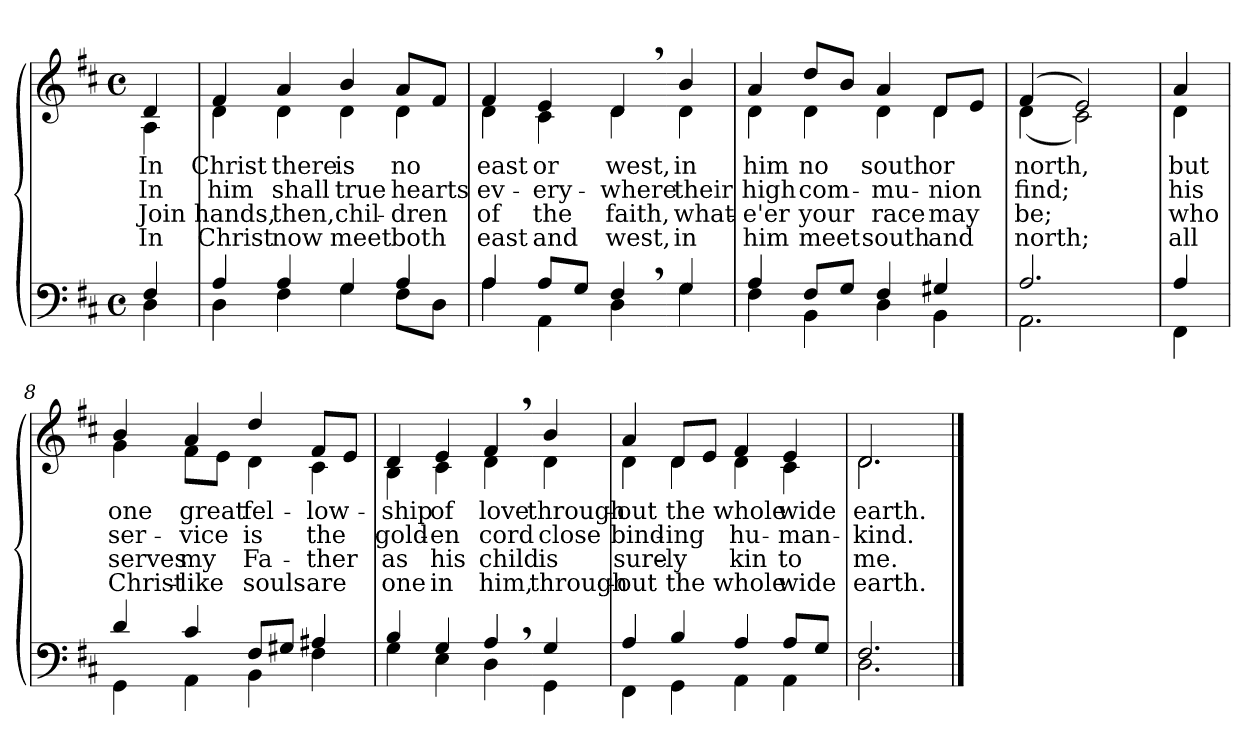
**kern	**kern	**text	**text	**text	**text
*part2	*part1	*part1	*part1	*part1	*part1
*staff2	*staff1	*staff1	*staff1	*staff1	*staff1
*clefF4	*clefG2	*	*	*	*
*k[f#c#]	*k[f#c#]	*	*	*	*
*M4/4	*M4/4	*	*	*	*
*met(c)	*met(c)	*	*	*	*
=1	=1	=1	=1	=1	=1
*^	*	*	*	*	*
!	!	!LO:TX:b:i:t=Verse	!	!	!	!
!	!	!	!LO:LY:b	!LO:LY:b	!LO:LY:b	!LO:LY:b
*	*	*^	*	*	*	*
4F#/	4D\	4d/	4A\	In	In	Join	In
=2	=2	=2	=2	=2	=2	=2	=2
!	!	!	!	!LO:LY:b	!LO:LY:b	!LO:LY:b	!LO:LY:b
4A/	4D\	4f#/	4d\	Christ	him	hands,	Christ
!	!	!	!	!LO:LY:b	!LO:LY:b	!LO:LY:b	!LO:LY:b
4A/	4F#\	4a/	4d\	there	shall	then,	now
!	!	!	!	!LO:LY:b	!LO:LY:b	!LO:LY:b	!LO:LY:b
4G/	4G\	4b/	4d\	is	true	chil-	meet
!	!	!	!	!LO:LY:b	!LO:LY:b	!LO:LY:b	!LO:LY:b
4A/	8F#\L	8a/L	4d\	no	hearts	-dren	both
.	8D\J	8f#/J	.	.	.	.	.
=3	=3	=3	=3	=3	=3	=3	=3
!	!	!	!	!LO:LY:b	!LO:LY:b	!LO:LY:b	!LO:LY:b
4A/	4A\	4f#/	4d\	east	ev-	of	east
!	!	!	!	!LO:LY:b	!LO:LY:b	!LO:LY:b	!LO:LY:b
8A/L	4AA\	4e/	4c#\	or	-ery-	the	and
8G/J	.	.	.	.	.	.	.
!	!	!	!	!LO:LY:b	!LO:LY:b	!LO:LY:b	!LO:LY:b
4F#,/	4D\	4d,/	4d\	west,	-where	faith,	west,
!!LO:LB:g=z	!!
=4-	=4-	=4-	=4-	=4-	=4-	=4-	=4-
!	!	!	!	!LO:LY:b	!LO:LY:b	!LO:LY:b	!LO:LY:b
4G/	4G\	4b/	4d\	in	their	what-	in
=5	=5	=5	=5	=5	=5	=5	=5
!	!	!	!	!LO:LY:b	!LO:LY:b	!LO:LY:b	!LO:LY:b
4A/	4F#\	4a/	4d\	him	high	-e'er	him
!	!	!	!	!LO:LY:b	!LO:LY:b	!LO:LY:b	!LO:LY:b
8F#/L	4BB\	8dd/L	4d\	no	com-	your	meet
8G/J	.	8b/J	.	.	.	.	.
!	!	!	!	!LO:LY:b	!LO:LY:b	!LO:LY:b	!LO:LY:b
4F#/	4D\	4a/	4d\	south	-mu-	race	south
!	!	!	!	!LO:LY:b	!LO:LY:b	!LO:LY:b	!LO:LY:b
4G#X/	4BB\	8d/L	4d\	or	-nion	may	and
.	.	8e/J	.	.	.	.	.
=6	=6	=6	=6	=6	=6	=6	=6
!	!	!	!	!LO:LY:b	!LO:LY:b	!LO:LY:b	!LO:LY:b
2.A/	2.AA\	(>4f#/	(<4d\	north,	find;	be;	north;
.	.	2e/)	2c#\)	.	.	.	.
!!LO:LB:g=z	!!
=7	=7	=7	=7	=7	=7	=7	=7
!	!	!	!	!LO:LY:b	!LO:LY:b	!LO:LY:b	!LO:LY:b
4A/	4FF#\	4a/	4d\	but	his	who	all
=8	=8	=8	=8	=8	=8	=8	=8
!	!	!	!	!LO:LY:b	!LO:LY:b	!LO:LY:b	!LO:LY:b
4d/	4GG\	4b/	4g\	one	ser-	serves	Christ-
!	!	!	!	!LO:LY:b	!LO:LY:b	!LO:LY:b	!LO:LY:b
4c#/	4AA\	4a/	8f#\L	great	-vice	my	-like
.	.	.	8e\J	.	.	.	.
!	!	!	!	!LO:LY:b	!LO:LY:b	!LO:LY:b	!LO:LY:b
8F#/L	4BB\	4dd/	4d\	fel-	is	Fa-	souls
8G#X/J	.	.	.	.	.	.	.
!	!	!	!	!LO:LY:b	!LO:LY:b	!LO:LY:b	!LO:LY:b
4A#X/	4F#\	8f#/L	4c#\	-low-	the	-ther	are
.	.	8e/J	.	.	.	.	.
=9	=9	=9	=9	=9	=9	=9	=9
!	!	!	!	!LO:LY:b	!LO:LY:b	!LO:LY:b	!LO:LY:b
4B/	4G\	4d/	4B\	-ship	gold-	as	one
!	!	!	!	!LO:LY:b	!LO:LY:b	!LO:LY:b	!LO:LY:b
4G/	4E\	4e/	4c#\	of	-en	his	in
!	!	!	!	!LO:LY:b	!LO:LY:b	!LO:LY:b	!LO:LY:b
4A,/	4D\	4f#,/	4d\	love	cord	child	him,
!!LO:LB:g=z	!!
=10-	=10-	=10-	=10-	=10-	=10-	=10-	=10-
!	!	!	!	!LO:LY:b	!LO:LY:b	!LO:LY:b	!LO:LY:b
4G/	4GG\	4b/	4d\	through-	close	is	through-
=11	=11	=11	=11	=11	=11	=11	=11
!	!	!	!	!LO:LY:b	!LO:LY:b	!LO:LY:b	!LO:LY:b
4A/	4FF#\	4a/	4d\	-out	bind-	sure-	-out
!	!	!	!	!LO:LY:b	!LO:LY:b	!LO:LY:b	!LO:LY:b
4B/	4GG\	8d/L	4d\	the	-ing	-ly	the
.	.	8e/J	.	.	.	.	.
!	!	!	!	!LO:LY:b	!LO:LY:b	!LO:LY:b	!LO:LY:b
4A/	4AA\	4f#/	4d\	whole	hu-	kin	whole
!	!	!	!	!LO:LY:b	!LO:LY:b	!LO:LY:b	!LO:LY:b
8A/L	4AA\	4e/	4c#\	wide	-man-	to	wide
8G/J	.	.	.	.	.	.	.
=12	=12	=12	=12	=12	=12	=12	=12
!	!	!	!	!LO:LY:b	!LO:LY:b	!LO:LY:b	!LO:LY:b
2.F#/	2.D\	2.d/	2.d\	earth.	-kind.	me.	earth.
*v	*v	*	*	*	*	*	*
*	*v	*v	*	*	*	*
==	==	==	==	==	==
*-	*-	*-	*-	*-	*-
